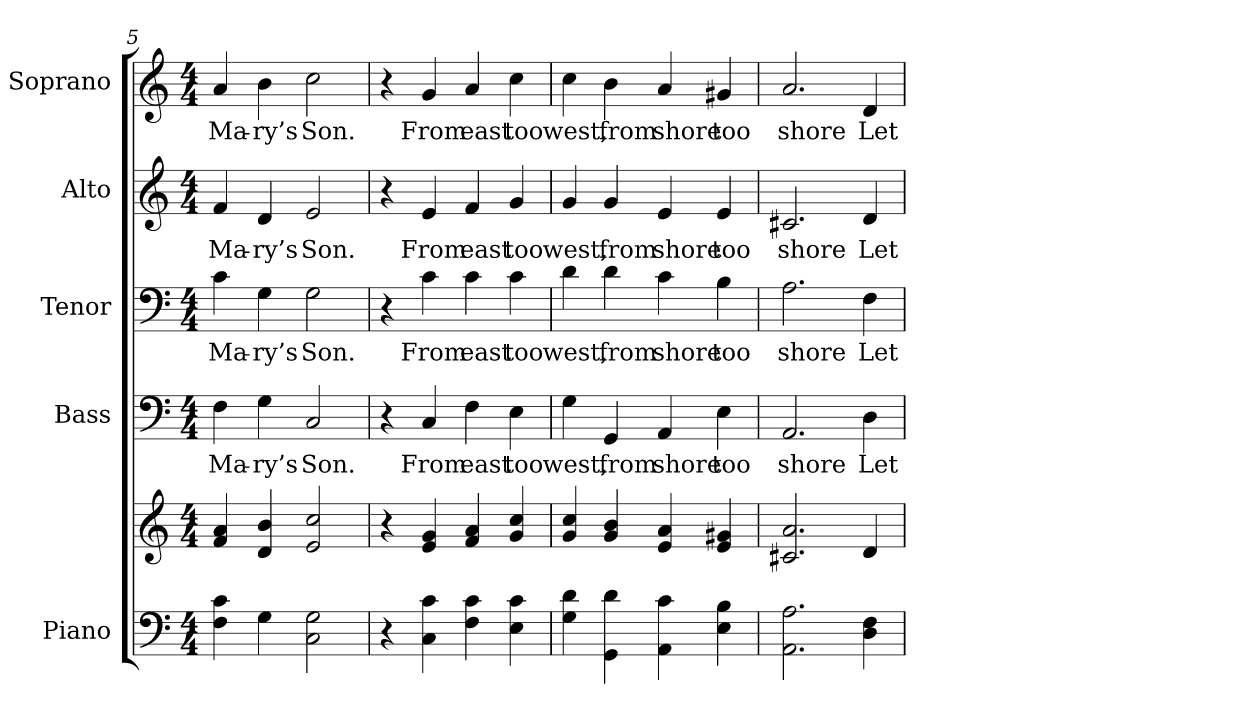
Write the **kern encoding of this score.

**kern	**kern	**kern	**text	**kern	**text	**kern	**text	**kern	**text
*part5	*part5	*part4	*part4	*part3	*part3	*part2	*part2	*part1	*part1
*staff6	*staff5	*staff4	*staff4	*staff3	*staff3	*staff2	*staff2	*staff1	*staff1
*I"Piano	*	*I"Bass	*	*I"Tenor	*	*I"Alto	*	*I"Soprano	*
*I'Pno.	*	*I'B.	*	*I'T.	*	*I'A.	*	*I'S.	*
!!LO:PB:g=z
*clefF4	*clefG2	*clefF4	*	*clefF4	*	*clefG2	*	*clefG2	*
*k[]	*k[]	*k[]	*	*k[]	*	*k[]	*	*k[]	*
*C:	*C:	*C:	*	*C:	*	*C:	*	*C:	*
*M4/4	*M4/4	*M4/4	*	*M4/4	*	*M4/4	*	*M4/4	*
=5	=5	=5	=5	=5	=5	=5	=5	=5	=5
!	!	!	!LO:LY:b:color=#000000	!	!	!	!	!	!
!	!	!	!	!	!LO:LY:b:color=#000000	!	!	!	!
!	!	!	!	!	!	!	!LO:LY:b:color=#000000	!	!
!	!	!	!	!	!	!	!	!	!LO:LY:b:color=#000000
4Fi\ 4ci	4fi/ 4ai	4Fi\	Ma-	4ci\	Ma-	4fi/	Ma-	4ai/	Ma-
!	!	!	!LO:LY:b:color=#000000	!	!	!	!	!	!
!	!	!	!	!	!LO:LY:b:color=#000000	!	!	!	!
!	!	!	!	!	!	!	!LO:LY:b:color=#000000	!	!
!	!	!	!	!	!	!	!	!	!LO:LY:b:color=#000000
4Gi\	4di/ 4bi	4Gi\	-ry’s	4Gi\	-ry’s	4di/	-ry’s	4bi\	-ry’s
!	!	!	!LO:LY:b:color=#000000	!	!	!	!	!	!
!	!	!	!	!	!LO:LY:b:color=#000000	!	!	!	!
!	!	!	!	!	!	!	!LO:LY:b:color=#000000	!	!
!	!	!	!	!	!	!	!	!	!LO:LY:b:color=#000000
2Ci\ 2Gi	2ei/ 2cci	2Ci/	Son.	2Gi\	Son.	2ei/	Son.	2cci\	Son.
=6	=6	=6	=6	=6	=6	=6	=6	=6	=6
4r	4r	4r	.	4r	.	4r	.	4r	.
!	!	!	!LO:LY:b:color=#000000	!	!	!	!	!	!
!	!	!	!	!	!LO:LY:b:color=#000000	!	!	!	!
!	!	!	!	!	!	!	!LO:LY:b:color=#000000	!	!
!	!	!	!	!	!	!	!	!	!LO:LY:b:color=#000000
4Ci\ 4ci	4ei/ 4gi	4Ci/	From	4ci\	From	4ei/	From	4gi/	From
!	!	!	!LO:LY:b:color=#000000	!	!	!	!	!	!
!	!	!	!	!	!LO:LY:b:color=#000000	!	!	!	!
!	!	!	!	!	!	!	!LO:LY:b:color=#000000	!	!
!	!	!	!	!	!	!	!	!	!LO:LY:b:color=#000000
4Fi\ 4ci	4fi/ 4ai	4Fi\	east	4ci\	east	4fi/	east	4ai/	east
!	!	!	!LO:LY:b:color=#000000	!	!	!	!	!	!
!	!	!	!	!	!LO:LY:b:color=#000000	!	!	!	!
!	!	!	!	!	!	!	!LO:LY:b:color=#000000	!	!
!	!	!	!	!	!	!	!	!	!LO:LY:b:color=#000000
4Ei\ 4ci	4gi/ 4cci	4Ei\	too	4ci\	too	4gi/	too	4cci\	too
!!LO:PB:g=z
=7	=7	=7	=7	=7	=7	=7	=7	=7	=7
!	!	!	!LO:LY:b:color=#000000	!	!	!	!	!	!
!	!	!	!	!	!LO:LY:b:color=#000000	!	!	!	!
!	!	!	!	!	!	!	!LO:LY:b:color=#000000	!	!
!	!	!	!	!	!	!	!	!	!LO:LY:b:color=#000000
4Gi\ 4di	4gi/ 4cci	4Gi\	west,	4di\	west,	4gi/	west,	4cci\	west,
!	!	!	!LO:LY:b:color=#000000	!	!	!	!	!	!
!	!	!	!	!	!LO:LY:b:color=#000000	!	!	!	!
!	!	!	!	!	!	!	!LO:LY:b:color=#000000	!	!
!	!	!	!	!	!	!	!	!	!LO:LY:b:color=#000000
4GGi\ 4di	4gi/ 4bi	4GGi/	from	4di\	from	4gi/	from	4bi\	from
!	!	!	!LO:LY:b:color=#000000	!	!	!	!	!	!
!	!	!	!	!	!LO:LY:b:color=#000000	!	!	!	!
!	!	!	!	!	!	!	!LO:LY:b:color=#000000	!	!
!	!	!	!	!	!	!	!	!	!LO:LY:b:color=#000000
4AAi\ 4ci	4ei/ 4ai	4AAi/	shore	4ci\	shore	4ei/	shore	4ai/	shore
!	!	!	!LO:LY:b:color=#000000	!	!	!	!	!	!
!	!	!	!	!	!LO:LY:b:color=#000000	!	!	!	!
!	!	!	!	!	!	!	!LO:LY:b:color=#000000	!	!
!	!	!	!	!	!	!	!	!	!LO:LY:b:color=#000000
4Ei\ 4Bi	4ei/ 4g#Xi	4Ei\	too	4Bi\	too	4ei/	too	4g#Xi/	too
=8	=8	=8	=8	=8	=8	=8	=8	=8	=8
!	!	!	!LO:LY:b:color=#000000	!	!	!	!	!	!
!	!	!	!	!	!LO:LY:b:color=#000000	!	!	!	!
!	!	!	!	!	!	!	!LO:LY:b:color=#000000	!	!
!	!	!	!	!	!	!	!	!	!LO:LY:b:color=#000000
2.AAi\ 2.Ai	2.c#Xi/ 2.ai	2.AAi/	shore	2.Ai\	shore	2.c#Xi/	shore	2.ai/	shore
!	!	!	!LO:LY:b:color=#000000	!	!	!	!	!	!
!	!	!	!	!	!LO:LY:b:color=#000000	!	!	!	!
!	!	!	!	!	!	!	!LO:LY:b:color=#000000	!	!
!	!	!	!	!	!	!	!	!	!LO:LY:b:color=#000000
4Di\ 4Fi	4di/	4Di\	Let	4Fi\	Let	4di/	Let	4di/	Let
=	=	=	=	=	=	=	=	=	=
*-	*-	*-	*-	*-	*-	*-	*-	*-	*-
